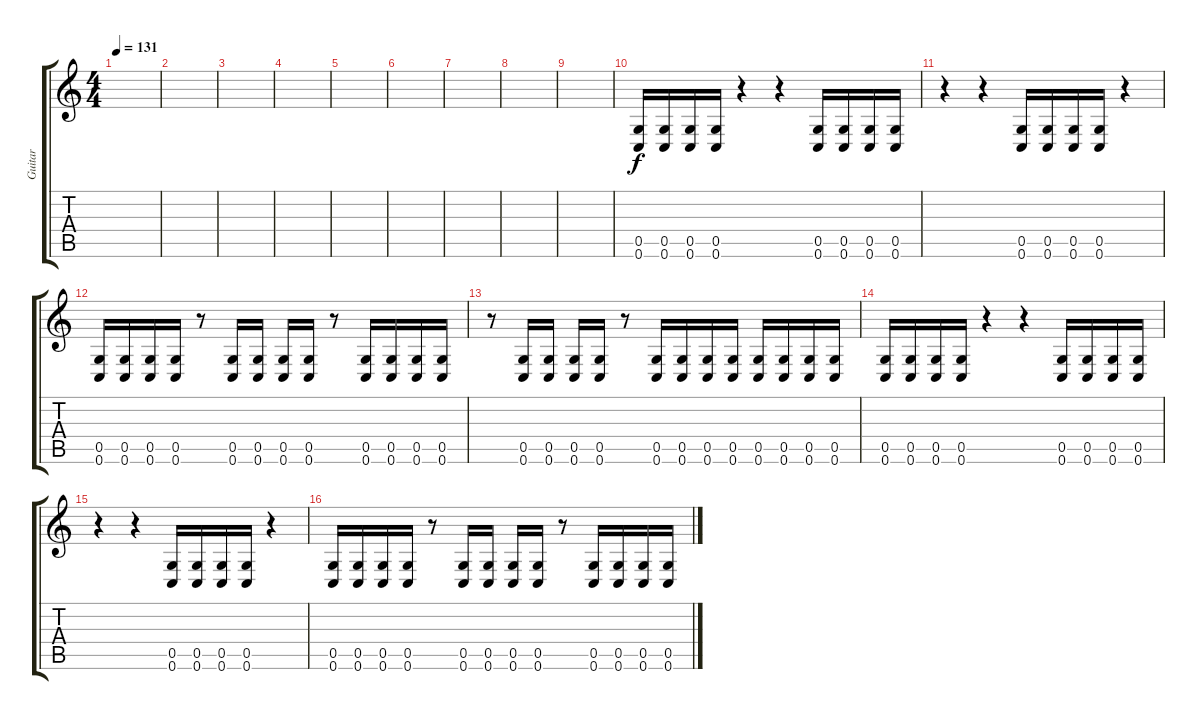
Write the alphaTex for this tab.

\track ("Guitar" "Guitar") {instrument electricguitarclean}
\staff {score tabs}
\tuning (D4 A3 F3 C3 G2 C2) {hide}
\ts (4 4)
\tempo 131
\clef g2
\ks c
|
|
|
|
|
|
|
|
|
(0.5 0.6).16{volume 8 instrument overdrivenguitar} (0.5 0.6).16 (0.5 0.6).16 (0.5 0.6).16 r.4 r.4 (0.5 0.6).16 (0.5 0.6).16 (0.5 0.6).16 (0.5 0.6).16 |
r.4{volume 8 instrument overdrivenguitar} r.4 (0.5 0.6).16 (0.5 0.6).16 (0.5 0.6).16 (0.5 0.6).16 r.4 |
(0.5 0.6).16{volume 8 instrument overdrivenguitar} (0.5 0.6).16 (0.5 0.6).16 (0.5 0.6).16 r.8 (0.5 0.6).16 (0.5 0.6).16 (0.5 0.6).16 (0.5 0.6).16 r.8 (0.5 0.6).16 (0.5 0.6).16 (0.5 0.6).16 (0.5 0.6).16 |
r.8{volume 8 instrument overdrivenguitar} (0.5 0.6).16 (0.5 0.6).16 (0.5 0.6).16 (0.5 0.6).16 r.8 (0.5 0.6).16 (0.5 0.6).16 (0.5 0.6).16 (0.5 0.6).16 (0.5 0.6).16 (0.5 0.6).16 (0.5 0.6).16 (0.5 0.6).16 |
(0.5 0.6).16{volume 8 instrument overdrivenguitar} (0.5 0.6).16 (0.5 0.6).16 (0.5 0.6).16 r.4 r.4 (0.5 0.6).16 (0.5 0.6).16 (0.5 0.6).16 (0.5 0.6).16 |
r.4{volume 8 instrument overdrivenguitar} r.4 (0.5 0.6).16 (0.5 0.6).16 (0.5 0.6).16 (0.5 0.6).16 r.4 |
(0.5 0.6).16{volume 8 instrument overdrivenguitar} (0.5 0.6).16 (0.5 0.6).16 (0.5 0.6).16 r.8 (0.5 0.6).16 (0.5 0.6).16 (0.5 0.6).16 (0.5 0.6).16 r.8 (0.5 0.6).16 (0.5 0.6).16 (0.5 0.6).16 (0.5 0.6).16
